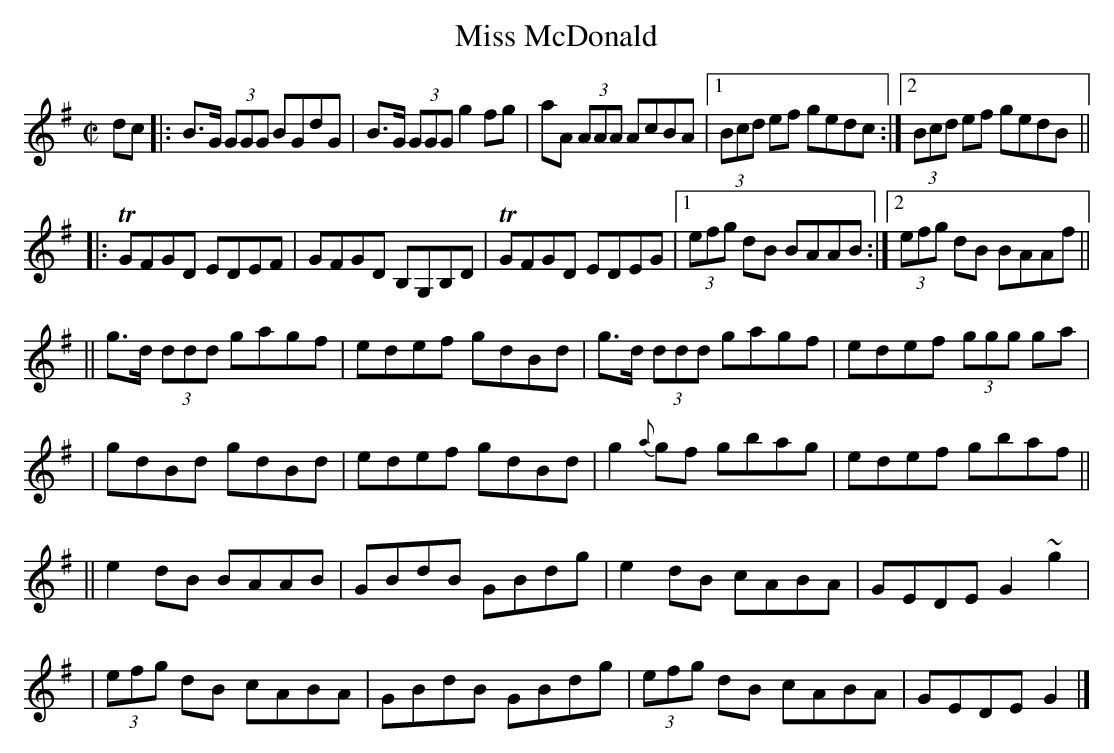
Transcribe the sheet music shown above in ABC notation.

X:1
T: Miss McDonald
M: C|
L: 1/8
K: G
dc |: B>G (3GGG BGdG | B>G (3GGGg2fg | aA (3AAA AcBA |1 (3Bcd ef gedc :|2 (3Bcd ef gedB ||
|: TGFGD EDEF | GFGD B,G,B,D | TGFGD EDEG |1 (3efg dB BAAB :|2 (3efg dB BAAf ||
|| g>d (3ddd gagf | edef gdBd | g>d (3ddd gagf | edef (3ggg ga |
| gdBd gdBd | edef gdBd | g2{a}gf gbag | edef gbaf ||
|| e2dB BAAB | GBdB GBdg | e2dB cABA | GEDEG2~g2 |
| (3efg dB cABA | GBdB GBdg | (3efg dB cABA | GEDE G2 |]
